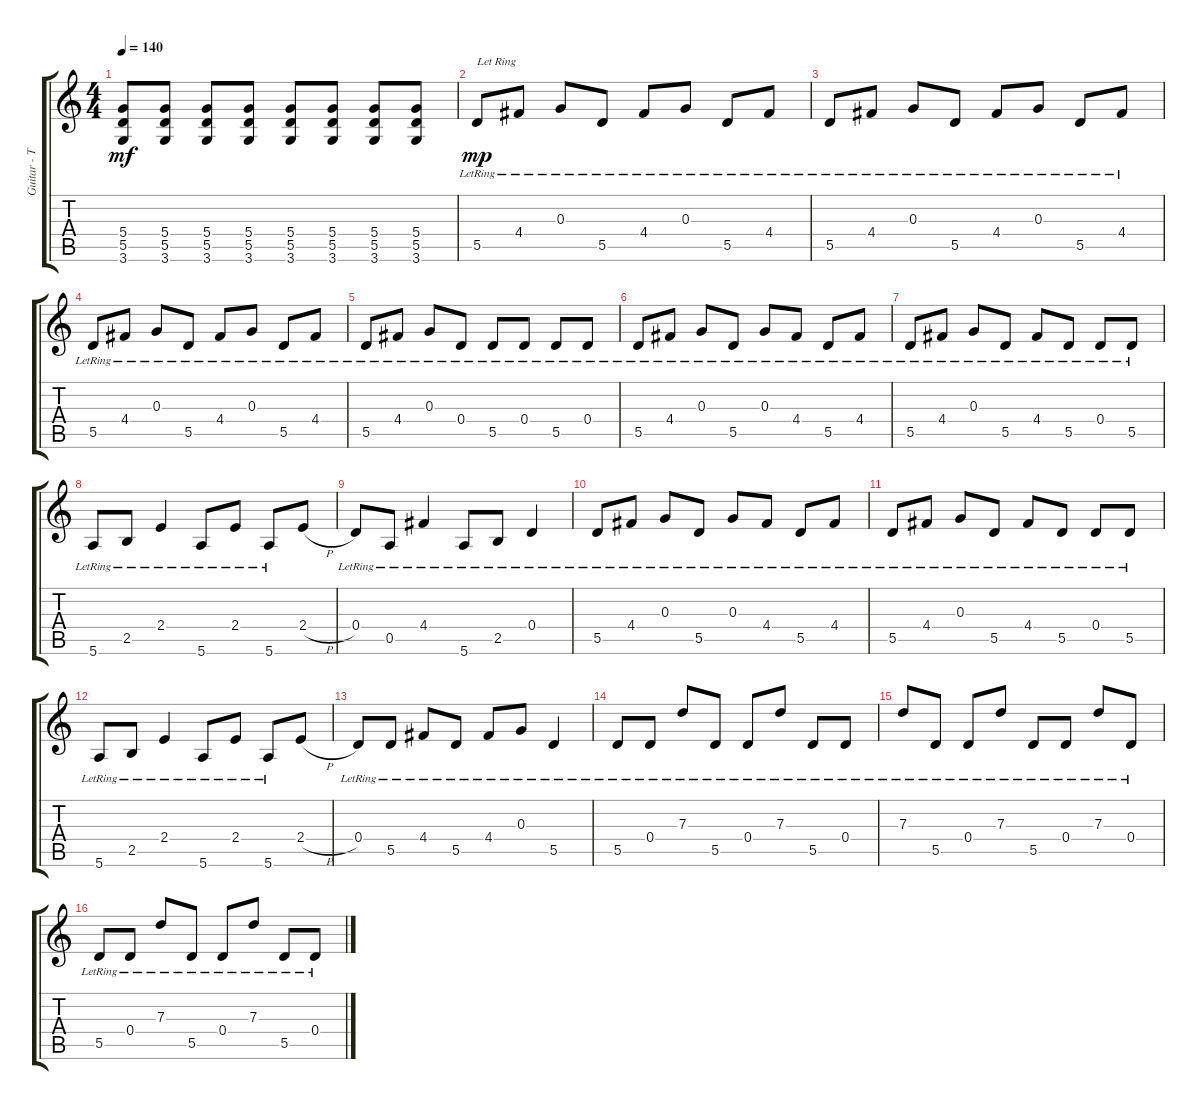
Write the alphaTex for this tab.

\track ("Guitar - Tom Mattew Delonge" "Guitar - T") {instrument overdrivenguitar}
\staff {score tabs}
\tuning (E4 B3 G3 D3 A2 E2) {hide}
\ts (4 4)
\tempo 140
\clef g2
\ks c
(5.4 5.5 3.6).8{dy mf} (5.4 5.5 3.6).8 (5.4 5.5 3.6).8 (5.4 5.5 3.6).8 (5.4 5.5 3.6).8 (5.4 5.5 3.6).8 (5.4 5.5 3.6).8 (5.4 5.5 3.6).8 |
5.5{lr}.8{txt "Let Ring" dy mp volume 10 instrument electricguitarclean} 4.4{lr}.8 0.3{lr}.8 5.5{lr}.8 4.4{lr}.8 0.3{lr}.8 5.5{lr}.8 4.4{lr}.8 |
5.5{lr}.8 4.4{lr}.8 0.3{lr}.8 5.5{lr}.8 4.4{lr}.8 0.3{lr}.8 5.5{lr}.8 4.4{lr}.8 |
5.5{lr}.8 4.4{lr}.8 0.3{lr}.8 5.5{lr}.8 4.4{lr}.8 0.3{lr}.8 5.5{lr}.8 4.4{lr}.8 |
5.5{lr}.8 4.4{lr}.8 0.3{lr}.8 0.4{lr}.8 5.5{lr}.8 0.4{lr}.8 5.5{lr}.8 0.4{lr}.8 |
5.5{lr}.8 4.4{lr}.8 0.3{lr}.8 5.5{lr}.8 0.3{lr}.8 4.4{lr}.8 5.5{lr}.8 4.4{lr}.8 |
5.5{lr}.8 4.4{lr}.8 0.3{lr}.8 5.5{lr}.8 4.4{lr}.8 5.5{lr}.8 0.4{lr}.8 5.5{lr}.8 |
5.6{lr}.8 2.5{lr}.8 2.4{lr}.4 5.6{lr}.8 2.4{lr}.8 5.6{lr}.8 2.4{h}.8 |
0.4{lr}.8 0.5{lr}.8 4.4{lr}.4 5.6{lr}.8 2.5{lr}.8 0.4{lr}.4 |
5.5{lr}.8 4.4{lr}.8 0.3{lr}.8 5.5{lr}.8 0.3{lr}.8 4.4{lr}.8 5.5{lr}.8 4.4{lr}.8 |
5.5{lr}.8 4.4{lr}.8 0.3{lr}.8 5.5{lr}.8 4.4{lr}.8 5.5{lr}.8 0.4{lr}.8 5.5{lr}.8 |
5.6{lr}.8 2.5{lr}.8 2.4{lr}.4 5.6{lr}.8 2.4{lr}.8 5.6{lr}.8 2.4{h}.8 |
0.4{lr}.8 5.5{lr}.8 4.4{lr}.8 5.5{lr}.8 4.4{lr}.8 0.3{lr}.8 5.5{lr}.4 |
5.5{lr}.8 0.4{lr}.8 7.3{lr}.8 5.5{lr}.8 0.4{lr}.8 7.3{lr}.8 5.5{lr}.8 0.4{lr}.8 |
7.3{lr}.8 5.5{lr}.8 0.4{lr}.8 7.3{lr}.8 5.5{lr}.8 0.4{lr}.8 7.3{lr}.8 0.4{lr}.8 |
5.5{lr}.8 0.4{lr}.8 7.3{lr}.8 5.5{lr}.8 0.4{lr}.8 7.3{lr}.8 5.5{lr}.8 0.4{lr}.8
